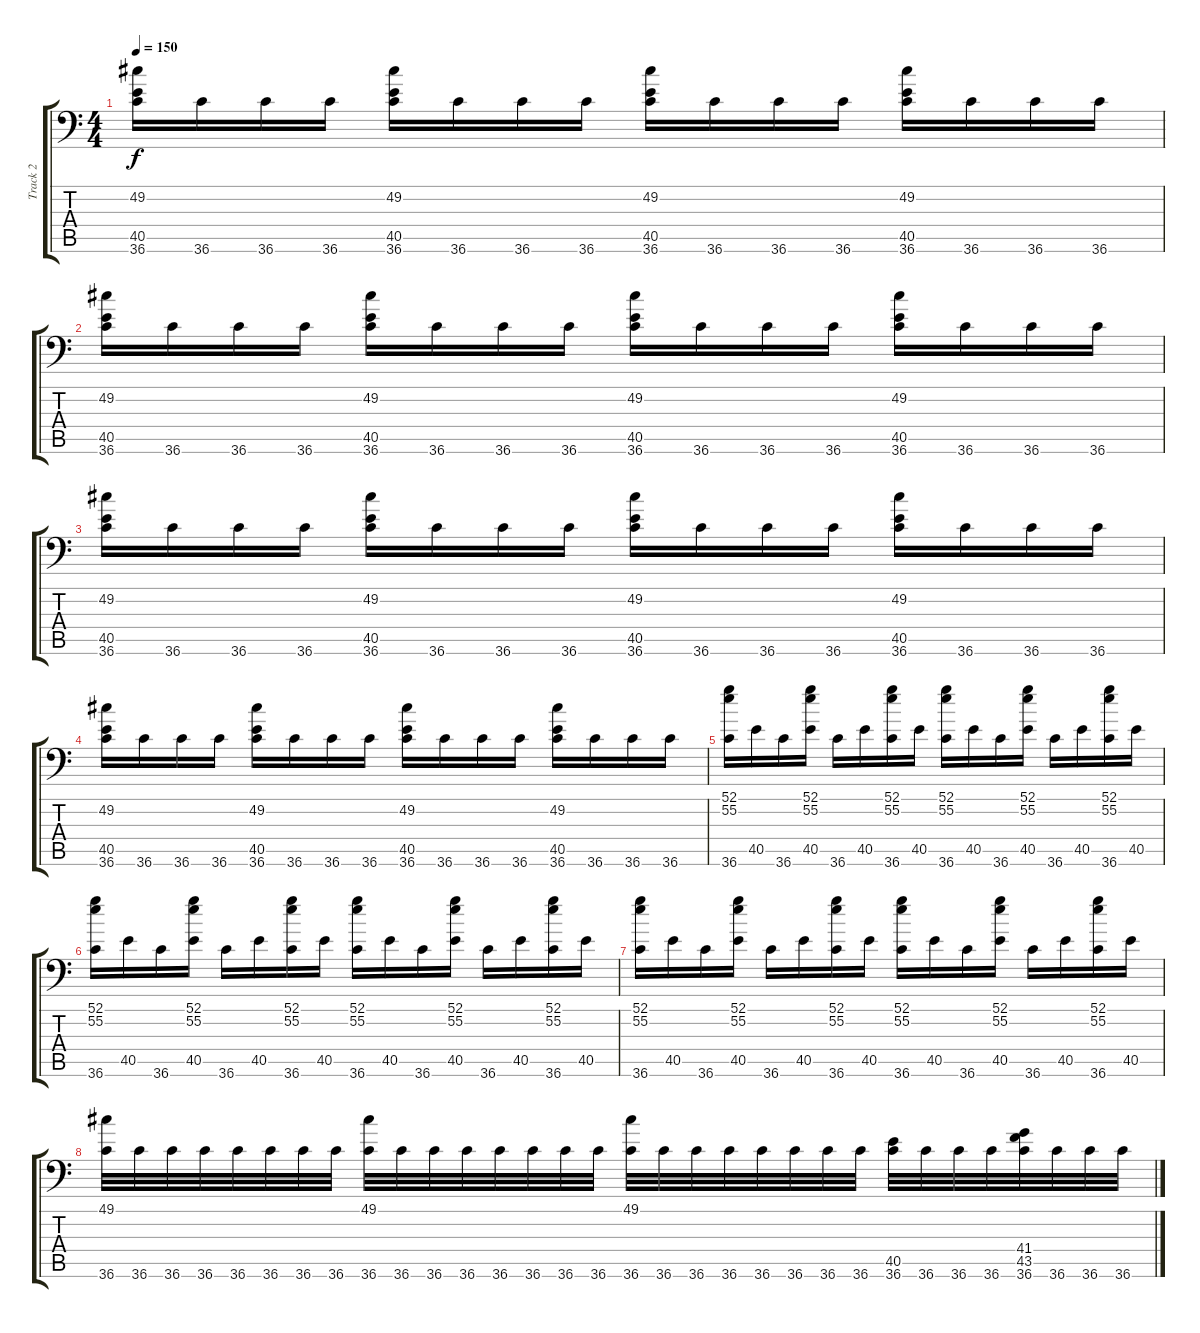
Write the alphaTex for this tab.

\track ("Track 2" "Track 2") {instrument acousticgrandpiano}
\staff {score tabs}
\tuning (C-1 C-1 C-1 C-1 C-1 C-1) {hide}
\ts (4 4)
\tempo 150
\clef f4
\ks c
(49.2 40.5 36.6).16{dy f} 36.6.16 36.6.16 36.6.16 (49.2 40.5 36.6).16 36.6.16 36.6.16 36.6.16 (49.2 40.5 36.6).16 36.6.16 36.6.16 36.6.16 (49.2 40.5 36.6).16 36.6.16 36.6.16 36.6.16 |
(49.2 40.5 36.6).16 36.6.16 36.6.16 36.6.16 (49.2 40.5 36.6).16 36.6.16 36.6.16 36.6.16 (49.2 40.5 36.6).16 36.6.16 36.6.16 36.6.16 (49.2 40.5 36.6).16 36.6.16 36.6.16 36.6.16 |
(49.2 40.5 36.6).16 36.6.16 36.6.16 36.6.16 (49.2 40.5 36.6).16 36.6.16 36.6.16 36.6.16 (49.2 40.5 36.6).16 36.6.16 36.6.16 36.6.16 (49.2 40.5 36.6).16 36.6.16 36.6.16 36.6.16 |
(49.2 40.5 36.6).16 36.6.16 36.6.16 36.6.16 (49.2 40.5 36.6).16 36.6.16 36.6.16 36.6.16 (49.2 40.5 36.6).16 36.6.16 36.6.16 36.6.16 (49.2 40.5 36.6).16 36.6.16 36.6.16 36.6.16 |
(52.1 55.2 36.6).16 40.5.16 36.6.16 (52.1 55.2 40.5).16 36.6.16 40.5.16 (52.1 55.2 36.6).16 40.5.16 (52.1 55.2 36.6).16 40.5.16 36.6.16 (52.1 55.2 40.5).16 36.6.16 40.5.16 (52.1 55.2 36.6).16 40.5.16 |
(52.1 55.2 36.6).16 40.5.16 36.6.16 (52.1 55.2 40.5).16 36.6.16 40.5.16 (52.1 55.2 36.6).16 40.5.16 (52.1 55.2 36.6).16 40.5.16 36.6.16 (52.1 55.2 40.5).16 36.6.16 40.5.16 (52.1 55.2 36.6).16 40.5.16 |
(52.1 55.2 36.6).16 40.5.16 36.6.16 (52.1 55.2 40.5).16 36.6.16 40.5.16 (52.1 55.2 36.6).16 40.5.16 (52.1 55.2 36.6).16 40.5.16 36.6.16 (52.1 55.2 40.5).16 36.6.16 40.5.16 (52.1 55.2 36.6).16 40.5.16 |
(49.1 36.6).32 36.6.32 36.6.32 36.6.32 36.6.32 36.6.32 36.6.32 36.6.32 (49.1 36.6).32 36.6.32 36.6.32 36.6.32 36.6.32 36.6.32 36.6.32 36.6.32 (49.1 36.6).32 36.6.32 36.6.32 36.6.32 36.6.32 36.6.32 36.6.32 36.6.32 (40.5 36.6).32 36.6.32 36.6.32 36.6.32 (41.4 43.5 36.6).32 36.6.32 36.6.32 36.6.32
